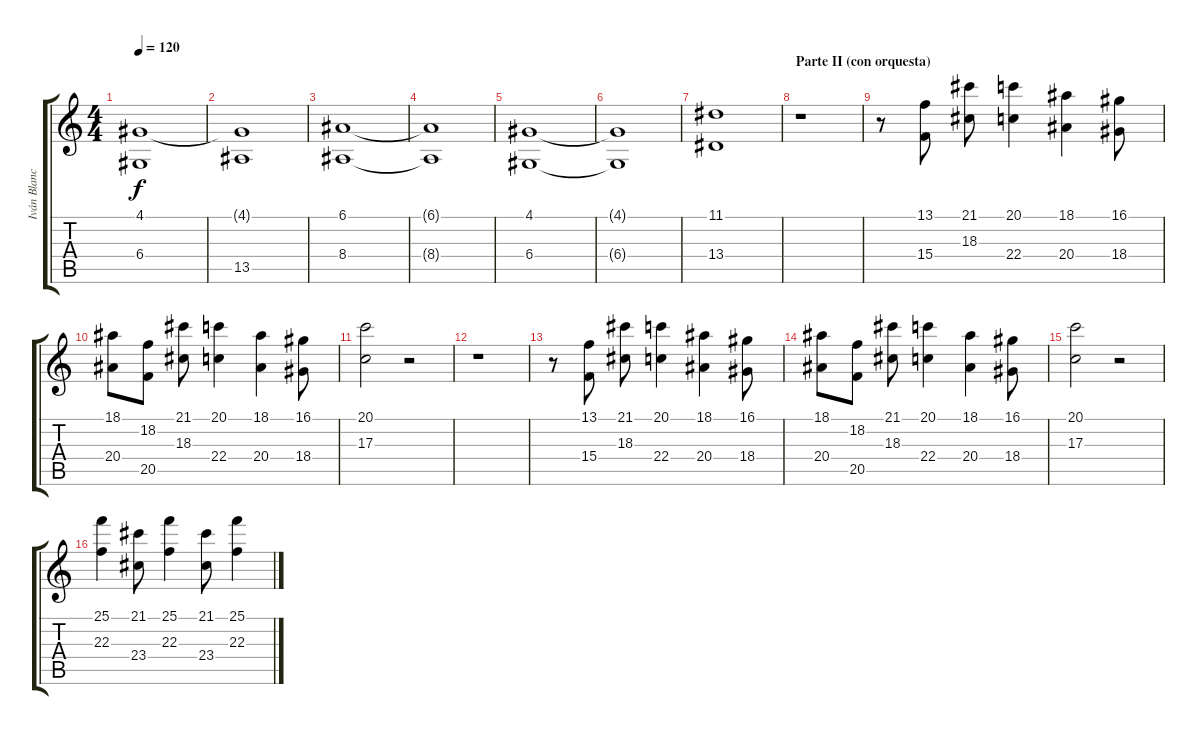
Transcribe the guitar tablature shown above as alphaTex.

\track ("Iván Blanco (Teclado de Ambientes)" "Iván Blanc") {instrument stringensemble1}
\staff {score tabs}
\tuning (E4 B3 G3 D3 A2 E2) {hide}
\ts (4 4)
\tempo 120
\clef g2
\ks c
(4.1 6.4).1{dy f} |
(4.1{t} 13.5{t}).1 |
(6.1 8.4).1 |
(6.1{t} 8.4{t}).1 |
(4.1 6.4).1 |
(4.1{t} 6.4{t}).1 |
(11.1 13.4).1 |
\section ("" "Parte II (con orquesta)")
r.1 |
r.8{volume 10} (13.1 15.4).8 (21.1 18.3).8 (20.1 22.4).4 (18.1 20.4).4 (16.1 18.4).8 |
(18.1 20.4).8 (18.2 20.5).8 (21.1 18.3).8 (20.1 22.4).4 (18.1 20.4).4 (16.1 18.4).8 |
(20.1 17.3).2 r.2 |
r.1 |
r.8 (13.1 15.4).8 (21.1 18.3).8 (20.1 22.4).4 (18.1 20.4).4 (16.1 18.4).8 |
(18.1 20.4).8 (18.2 20.5).8 (21.1 18.3).8 (20.1 22.4).4 (18.1 20.4).4 (16.1 18.4).8 |
(20.1 17.3).2 r.2 |
(25.1 22.3).4 (21.1 23.4).8 (25.1 22.3).4 (21.1 23.4).8 (25.1 22.3).4
